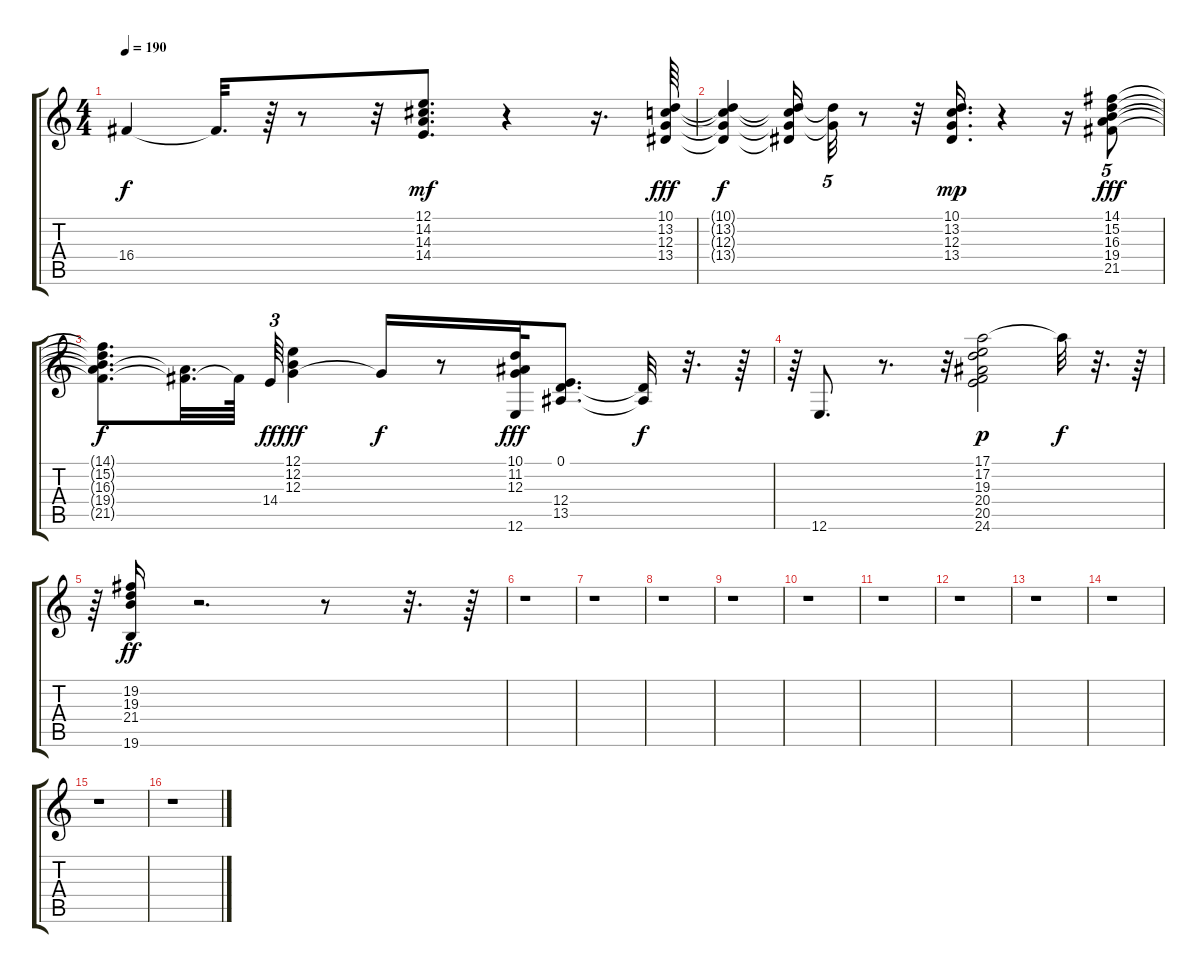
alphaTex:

\track "" {instrument acousticgrandpiano}
\staff {score tabs}
\tuning (E4 B3 G3 D3 A2 E2) {hide}
\ts (4 4)
\tempo 190
\clef g2
\ks c
16.4{t}.4{dy f} 16.4{t}.32{d} r.64 r.8 r.32 (12.1 14.2 14.3 14.4).8{d dy mf} r.4 r.16{d} (10.1 13.2 12.3 13.4).64{dy fff} |
(10.1{t} 13.2{t} 12.3{t} 13.4{t}).4{dy f} (10.1{t} 13.2{t} 12.3{t} 13.4{t}).16 (10.1{t} 12.3{t}).32{tu (5 4)} r.8 r.32 (10.1 13.2 12.3 13.4).16{d dy mp} r.4 r.16 (14.1 15.2 16.3 19.4 21.5).8{tu (5 4) dy fff} |
(14.1{t} 15.2{t} 16.3{t} 19.4{t} 21.5{t}).8{d dy f} (19.4{t} 21.5{t}).32{d} 21.5{t}.64 14.4.64{tu (3 2) dy ff} (12.1 12.2 12.3).4{dy fff} 12.3{t}.16{dy f} r.8 (10.1 11.2 12.3 12.6).32{dy fff} (0.1 12.4 13.5).8{d} (12.4{t} 13.5{t}).32{dy f} r.32{d} r.64 |
r.64 12.6.8{d} r.8{d} r.32 (17.1 17.2 19.3 20.4 20.5 24.6).2{dy p} 17.1{t}.32{dy f} r.32{d} r.64 |
r.64 (19.2 19.3 21.4 19.6).16{dy ff} r.2{d} r.8 r.32{d} r.64 |
r.1 |
r.1 |
r.1 |
r.1 |
r.1 |
r.1 |
r.1 |
r.1 |
r.1 |
r.1 |
r.1
